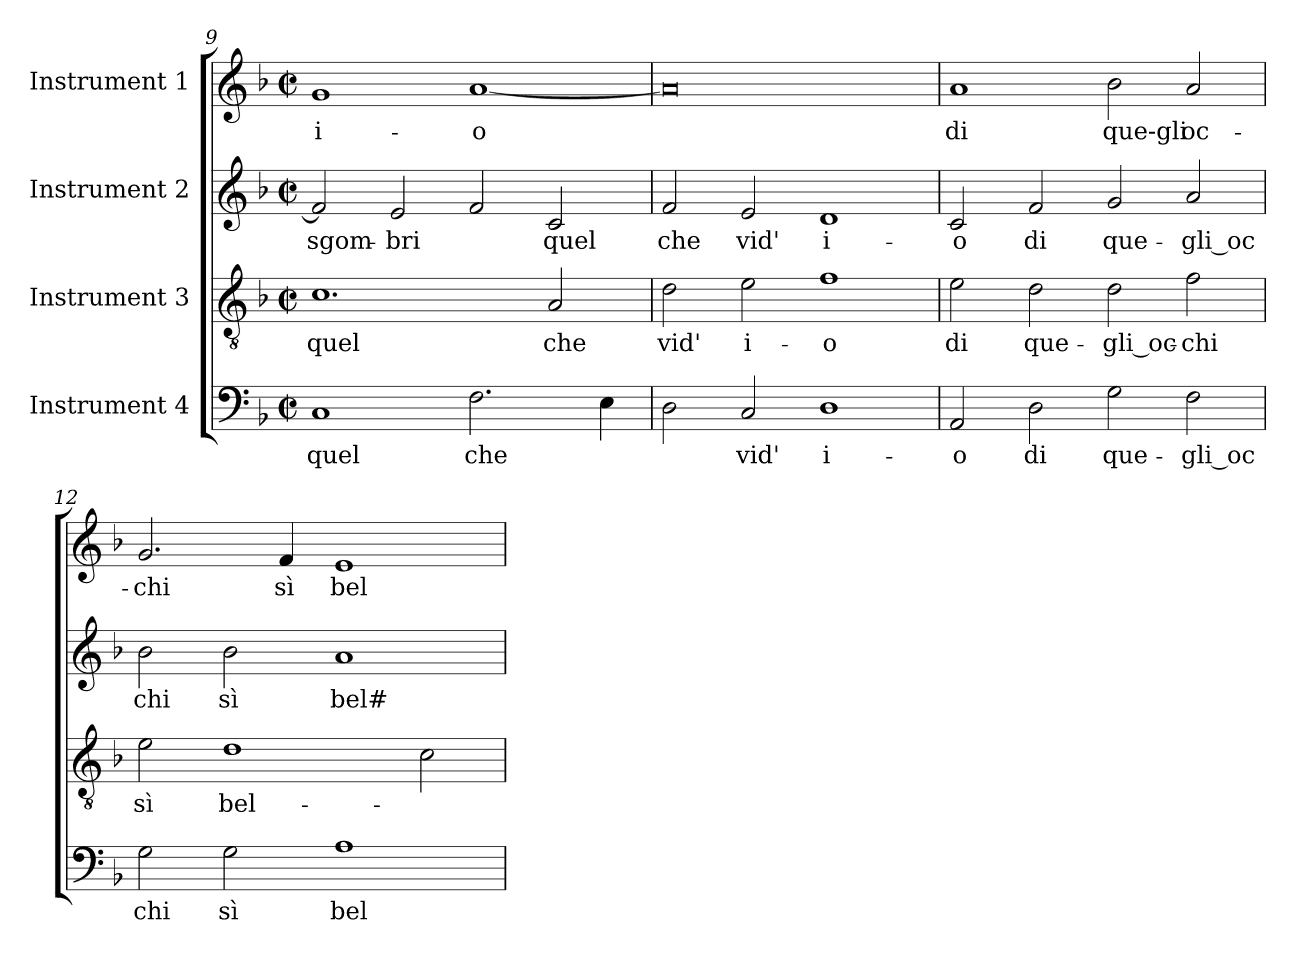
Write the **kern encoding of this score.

**kern	**text	**kern	**text	**kern	**text	**kern	**text
*part4	*part4	*part3	*part3	*part2	*part2	*part1	*part1
*staff4	*staff4	*staff3	*staff3	*staff2	*staff2	*staff1	*staff1
*I"Instrument 4	*	*I"Instrument 3	*	*I"Instrument 2	*	*I"Instrument 1	*
*clefF4	*	*clefGv2	*	*clefG2	*	*clefG2	*
*k[b-]	*	*k[b-]	*	*k[b-]	*	*k[b-]	*
*F:	*	*F:	*	*F:	*	*F:	*
*M2/2	*	*M2/2	*	*M2/2	*	*M2/2	*
*met(c|)	*	*met(c|)	*	*met(c|)	*	*met(c|)	*
=9	=9	=9	=9	=9	=9	=9	=9
!	!LO:LY:b:cj	!	!LO:LY:b:cj	!	!LO:LY:b	!	!LO:LY:b:rj
1C	quel	1.c	quel	2f/]	sgom-	1g	i-
!	!	!	!	!	!LO:LY:b:cj	!	!
.	.	.	.	2e/	-bri	.	.
!	!LO:LY:b	!	!	!	!	!	!LO:LY:b:rj
2.F\	che	.	.	2f/	.	[<1a	-o
!	!	!	!LO:LY:b:cj	!	!LO:LY:b:cj	!	!
.	.	2A/	che	2c/	quel	.	.
4E\	.	.	.	.	.	.	.
=10	=10	=10	=10	=10	=10	=10	=10
!	!	!	!LO:LY:b:cj	!	!LO:LY:b:cj	!	!
2D\	.	2d\	vid'	2f/	che	0a]	.
!	!LO:LY:b:cj	!	!LO:LY:b:cj	!	!LO:LY:b:cj	!	!
2C/	vid'	2e\	i-	2e/	vid'	.	.
!	!LO:LY:b:rj	!	!LO:LY:b:rj	!	!LO:LY:b:rj	!	!
1D	i-	1f	-o	1d	i-	.	.
=11	=11	=11	=11	=11	=11	=11	=11
!	!LO:LY:b:cj	!	!LO:LY:b:cj	!	!LO:LY:b:cj	!	!LO:LY:b:cj
2AA/	-o	2e\	di	2c/	-o	1a	di
!	!LO:LY:b:cj	!	!LO:LY:b	!	!LO:LY:b:cj	!	!
2D\	di	2d\	que-	2f/	di	.	.
!	!LO:LY:b	!	!LO:LY:b:cj	!	!LO:LY:b	!	!LO:LY:b:cj
2G\	que-	2d\	-gli_oc-	2g/	que-	2b-\	que-gli
!	!LO:LY:b:cj	!	!LO:LY:b:rj	!	!LO:LY:b:cj	!	!LO:LY:b
2F\	-gli_oc	2f\	-chi	2a/	-gli_oc	2a/	oc-
=12	=12	=12	=12	=12	=12	=12	=12
!	!LO:LY:b:cj	!	!LO:LY:b:cj	!	!LO:LY:b:cj	!	!LO:LY:b:cj
2G\	chi	2e\	sì	2b-\	chi	2.g/	-chi
!	!LO:LY:b:cj	!	!LO:LY:b:cj	!	!LO:LY:b:cj	!	!
2G\	sì	1d	bel-	2b-\	sì	.	.
!	!	!	!	!	!	!	!LO:LY:b:cj
.	.	.	.	.	.	4f/	sì
!	!LO:LY:b:cj	!	!	!	!LO:LY:b:cj	!	!LO:LY:b:cj
1A	bel-	.	.	1a	bel#-	1e	bel-
.	.	2c\	.	.	.	.	.
=	=	=	=	=	=	=	=
*-	*-	*-	*-	*-	*-	*-	*-
